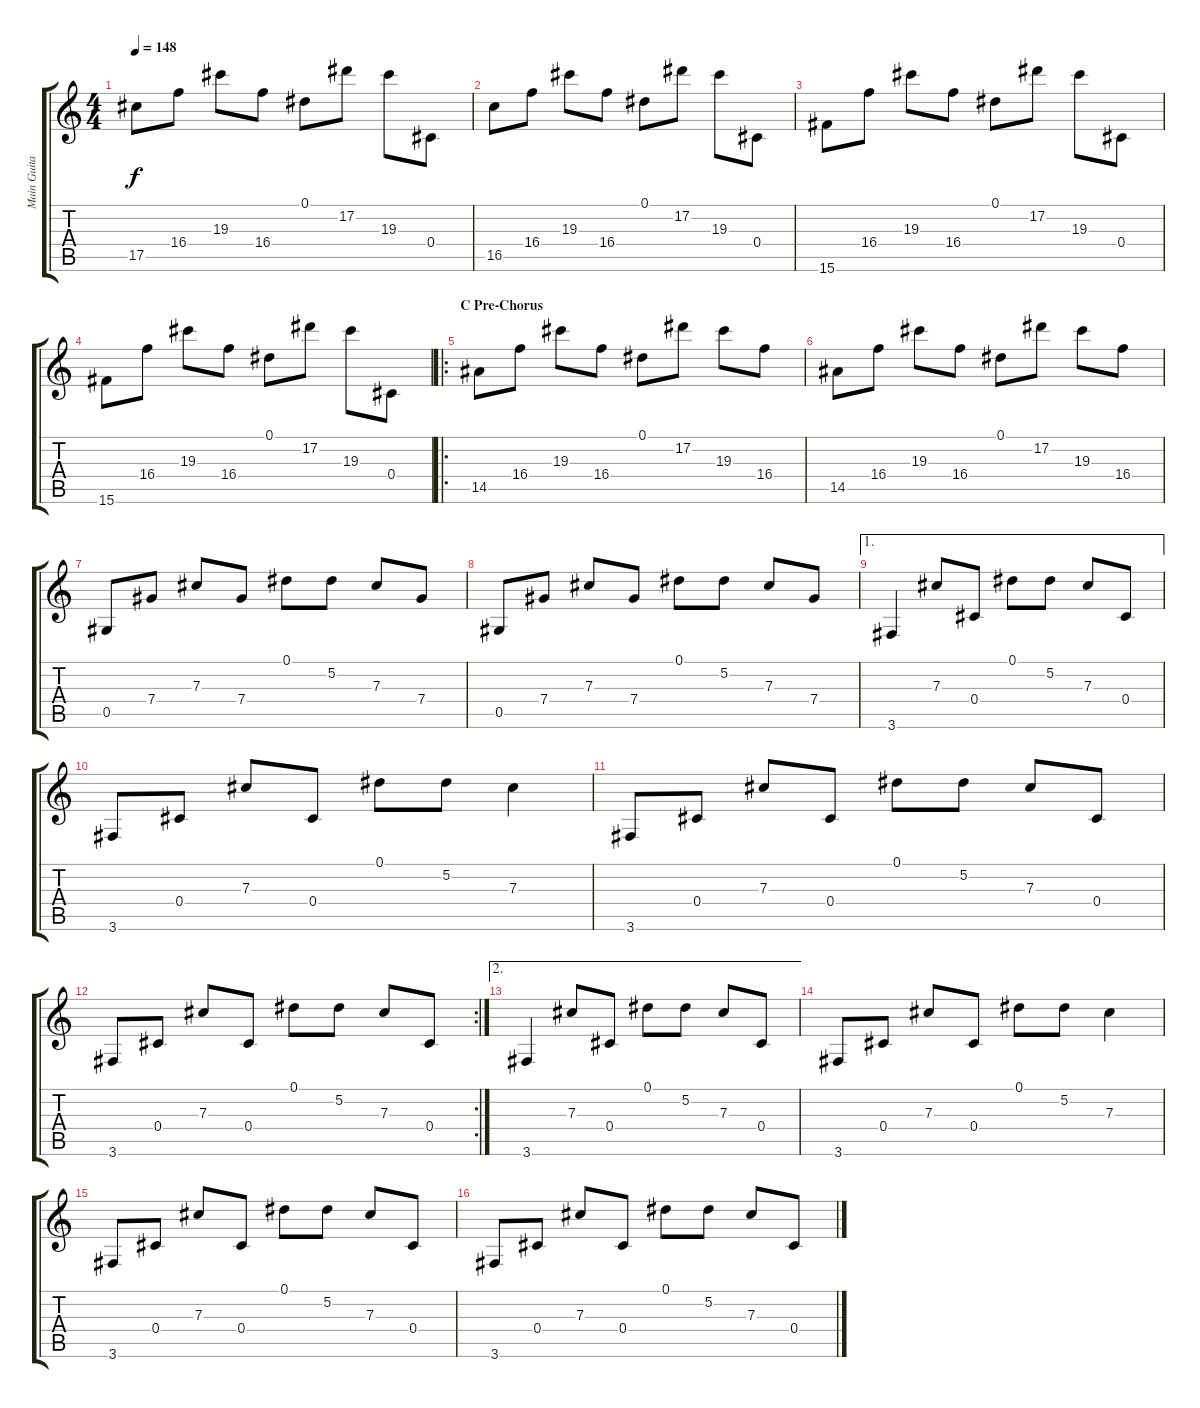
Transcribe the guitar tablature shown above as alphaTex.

\track ("Main Guitar" "Main Guita") {instrument electricguitarclean}
\staff {score tabs}
\tuning (Eb4 Bb3 Gb3 Db3 Ab2 Eb2) {hide}
\ts (4 4)
\tempo 148
\clef g2
\ks c
17.5.8{dy f} 16.4.8 19.3.8 16.4.8 0.1.8 17.2.8 19.3.8 0.4.8 |
16.5.8 16.4.8 19.3.8 16.4.8 0.1.8 17.2.8 19.3.8 0.4.8 |
15.6.8 16.4.8 19.3.8 16.4.8 0.1.8 17.2.8 19.3.8 0.4.8 |
15.6.8 16.4.8 19.3.8 16.4.8 0.1.8 17.2.8 19.3.8 0.4.8 |
\ro
\section ("" "C Pre-Chorus")
14.5.8{balance 0 instrument distortionguitar} 16.4.8 19.3.8 16.4.8 0.1.8 17.2.8 19.3.8 16.4.8 |
14.5.8 16.4.8 19.3.8 16.4.8 0.1.8 17.2.8 19.3.8 16.4.8 |
0.5.8 7.4.8 7.3.8 7.4.8 0.1.8 5.2.8 7.3.8 7.4.8 |
0.5.8 7.4.8 7.3.8 7.4.8 0.1.8 5.2.8 7.3.8 7.4.8 |
\ae 1
3.6.4 7.3.8 0.4.8 0.1.8 5.2.8 7.3.8 0.4.8 |
3.6.8 0.4.8 7.3.8 0.4.8 0.1.8 5.2.8 7.3.4 |
3.6.8 0.4.8 7.3.8 0.4.8 0.1.8 5.2.8 7.3.8 0.4.8 |
\rc 2
3.6.8 0.4.8 7.3.8 0.4.8 0.1.8 5.2.8 7.3.8 0.4.8 |
\ae 2
3.6.4 7.3.8 0.4.8 0.1.8 5.2.8 7.3.8 0.4.8 |
3.6.8 0.4.8 7.3.8 0.4.8 0.1.8 5.2.8 7.3.4 |
3.6.8 0.4.8 7.3.8 0.4.8 0.1.8 5.2.8 7.3.8 0.4.8 |
3.6.8 0.4.8 7.3.8 0.4.8 0.1.8 5.2.8 7.3.8 0.4.8
